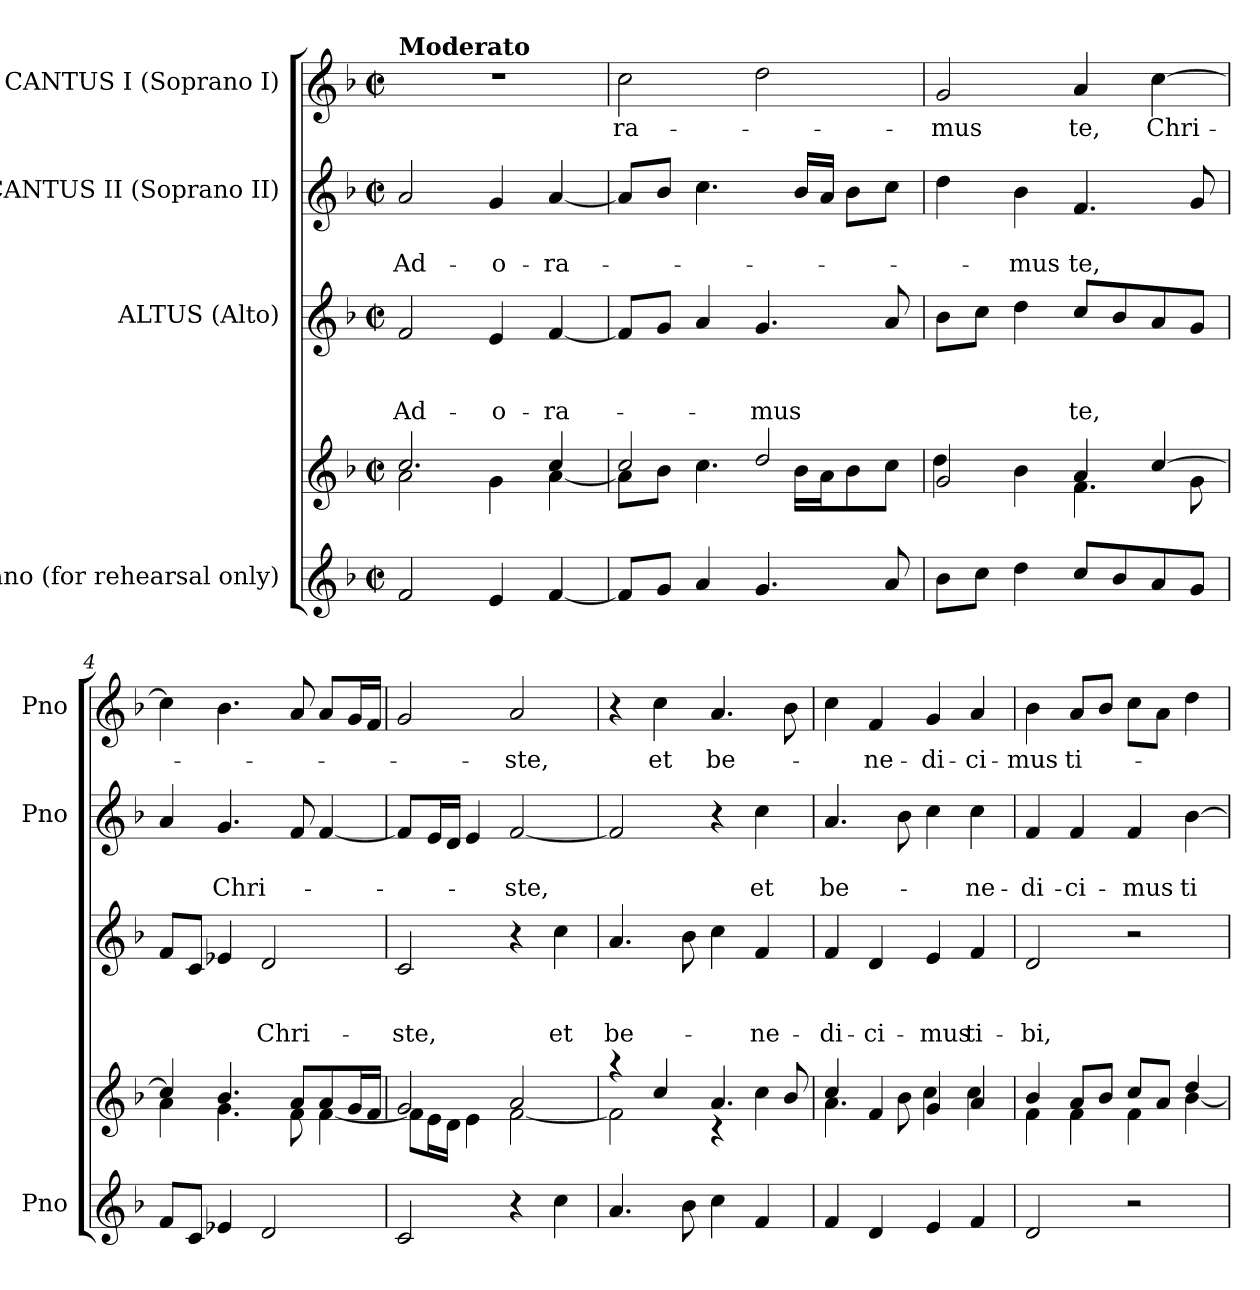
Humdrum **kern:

**kern	**kern	**kern	**text	**text	**text	**kern	**text	**text	**kern	**text
*part4	*part4	*part3	*part3	*part3	*part3	*part2	*part2	*part2	*part1	*part1
*staff5	*staff4	*staff3	*staff3	*staff3	*staff3	*staff2	*staff2	*staff2	*staff1	*staff1
*I"Piano (for rehearsal only)	*	*I"ALTUS (Alto)	*	*	*	*I"CANTUS II (Soprano II)	*	*	*I"CANTUS I (Soprano I)	*
*I'Pno	*	*	*	*	*	*I'Pno	*	*	*I'Pno	*
*clefG2	*clefG2	*clefG2	*	*	*	*clefG2	*	*	*clefG2	*
*k[b-]	*k[b-]	*k[b-]	*	*	*	*k[b-]	*	*	*k[b-]	*
*F:	*F:	*F:	*	*	*	*F:	*	*	*F:	*
*M2/2	*M2/2	*M2/2	*	*	*	*M2/2	*	*	*M2/2	*
*met(c|)	*met(c|)	*met(c|)	*	*	*	*met(c|)	*	*	*met(c|)	*
=1	=1	=1	=1	=1	=1	=1	=1	=1	=1	=1
*	*^	*	*	*	*	*	*	*	*	*
!	!	!	!	!	!	!	!	!	!	!LO:TX:a:B:t=Moderato	!
2f/	2.cc/	2a\	2f/	.	.	Ad-	2a/	.	Ad-	1r	.
4e/	.	4g\	4e/	.	.	-o-	4g/	.	-o-	.	.
[4f/	4cc/	[<4a\	[4f/	.	.	-ra-	[4a/	.	-ra-	.	.
=2	=2	=2	=2	=2	=2	=2	=2	=2	=2	=2	=2
8f/L]	2cc/	8a\L]	8f/L]	.	.	.	8a/L]	.	.	2cc\	ra-
8g/J	.	8b-\J	8g/J	.	.	.	8b-/J	.	.	.	.
4a/	.	4.cc\	4a/	.	.	.	4.cc\	.	.	.	.
4.g/	2dd/	.	4.g/	.	.	-mus	.	.	.	2dd\	.
.	.	16b-\LL	.	.	.	.	16b-/LL	.	.	.	.
.	.	16a\J	.	.	.	.	16a/JJ	.	.	.	.
.	.	8b-\	.	.	.	.	8b-\L	.	.	.	.
8a/	.	8cc\J	8a/	.	.	.	8cc\J	.	.	.	.
=3	=3	=3	=3	=3	=3	=3	=3	=3	=3	=3	=3
8b-\L	2g/	4dd\	8b-\L	.	.	.	4dd\	.	.	2g/	-mus
8cc\J	.	.	8cc\J	.	.	.	.	.	.	.	.
4dd\	.	4b-\	4dd\	.	.	.	4b-\	.	-mus	.	.
8cc/L	4a/	4.f\	8cc/L	.	.	te,	4.f/	.	te,	4a/	te,
8b-/	.	.	8b-/	.	.	.	.	.	.	.	.
8a/	[>4cc/	.	8a/	.	.	.	.	.	.	[4cc\	Chri-
8g/J	.	8g\	8g/J	.	.	.	8g/	.	.	.	.
!!LO:LB:g=z
=4	=4	=4	=4	=4	=4	=4	=4	=4	=4	=4	=4
8f/L	4cc/]	4a\	8f/L	.	.	.	4a/	.	.	4cc\]	.
8c/J	.	.	8c/J	.	.	.	.	.	.	.	.
4e-X/	4.b-/	4.g\	4e-X/	.	.	.	4.g/	.	Chri-	4.b-\	.
2d/	.	.	2d/	.	.	Chri-	.	.	.	.	.
.	8a/L	8f\	.	.	.	.	8f/	.	.	8a/	.
.	8a/	[<4f\	.	.	.	.	[4f/	.	.	8a/L	.
.	16g/L	.	.	.	.	.	.	.	.	16g/L	.
.	16f/JJ	.	.	.	.	.	.	.	.	16f/JJ	.
=5	=5	=5	=5	=5	=5	=5	=5	=5	=5	=5	=5
2c/	2g/	8f\L]	2c/	.	.	-ste,	8f/L]	.	.	2g/	.
.	.	16e\L	.	.	.	.	16e/L	.	.	.	.
.	.	16d\JJ	.	.	.	.	16d/JJ	.	.	.	.
.	.	4e\	.	.	.	.	4e/	.	.	.	.
4r	2a/	[<2f\	4r	.	.	.	[2f/	.	-ste,	2a/	-ste,
4cc\	.	.	4cc\	.	.	et	.	.	.	.	.
=6	=6	=6	=6	=6	=6	=6	=6	=6	=6	=6	=6
4.a/	4raa	2f\]	4.a/	.	.	be-	2f/]	.	.	4r	.
.	4cc/	.	.	.	.	.	.	.	.	4cc\	et
8b-\	.	.	8b-\	.	.	.	.	.	.	.	.
4cc\	4.a/	4rc	4cc\	.	.	.	4r	.	.	4.a/	be-
4f/	.	4cc\	4f/	.	.	-ne-	4cc\	.	et	.	.
.	8b-/	.	.	.	.	.	.	.	.	8b-\	.
=7	=7	=7	=7	=7	=7	=7	=7	=7	=7	=7	=7
4f/	4cc/	4.a\	4f/	.	.	-di-	4.a/	.	be-	4cc\	.
4d/	4f/	.	4d/	.	.	-ci-	.	.	.	4f/	-ne-
.	.	8b-\	.	.	.	.	8b-\	.	.	.	.
4e/	4g/	4cc\	4e/	.	.	-mus	4cc\	.	.	4g/	-di-
4f/	4a/	4cc\	4f/	.	.	ti-	4cc\	.	-ne-	4a/	-ci-
!!LO:LB:g=z
=8	=8	=8	=8	=8	=8	=8	=8	=8	=8	=8	=8
2d/	4b-/	4f\	2d/	.	.	-­bi,	4f/	.	-­di-	4b-\	-­mus
.	8a/L	4f\	.	.	.	.	4f/	.	-ci-	8a/L	ti-
.	8b-/J	.	.	.	.	.	.	.	.	8b-/J	.
2r	8cc/L	4f\	2r	.	.	.	4f/	.	-mus	8cc\L	.
.	8a/J	.	.	.	.	.	.	.	.	8a\J	.
.	4dd/	[<4b-\	.	.	.	.	[4b-\	.	ti-	4dd\	.
*	*v	*v	*	*	*	*	*	*	*	*	*
=	=	=	=	=	=	=	=	=	=	=
*-	*-	*-	*-	*-	*-	*-	*-	*-	*-	*-
